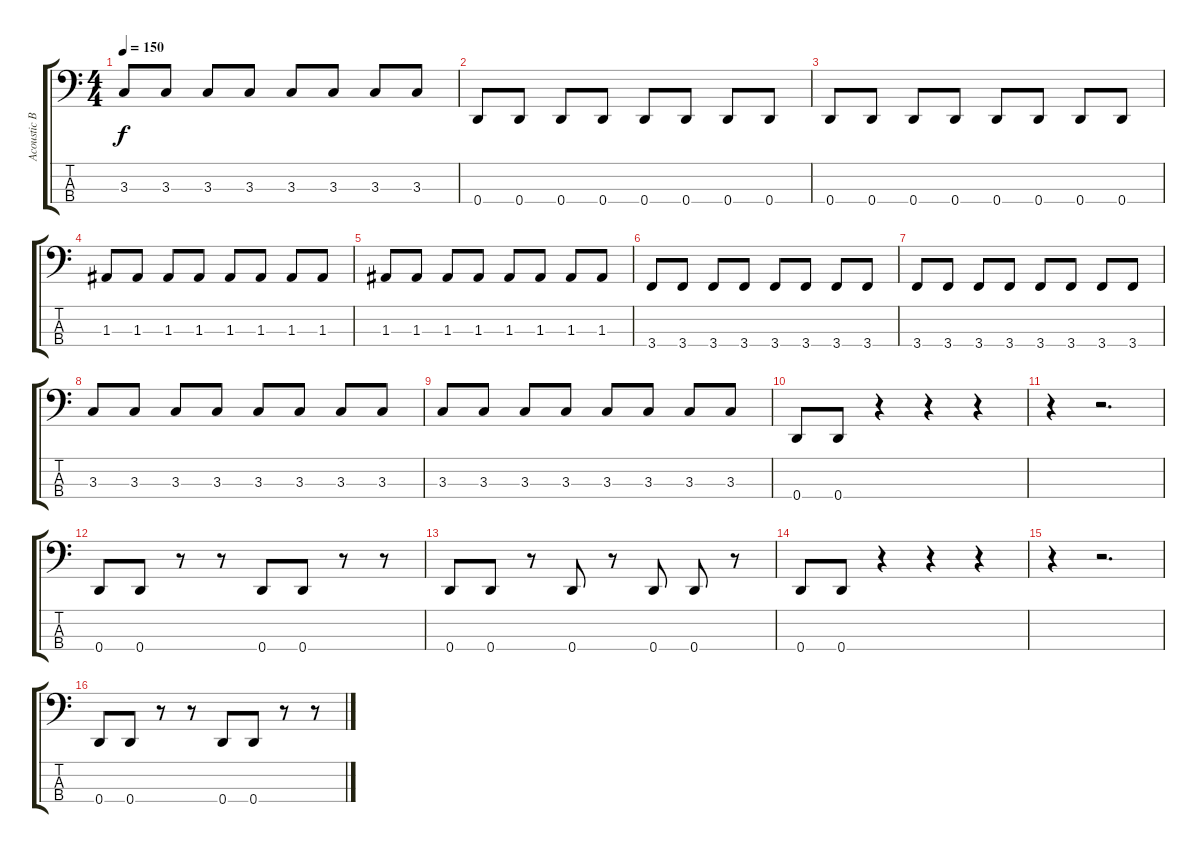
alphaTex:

\track ("Acoustic Bass" "Acoustic B") {instrument acousticbass}
\staff {score tabs}
\tuning (G2 D2 A1 D1) {hide}
\ts (4 4)
\tempo 150
\clef f4
\ks c
3.3.8{dy f} 3.3.8 3.3.8 3.3.8 3.3.8 3.3.8 3.3.8 3.3.8 |
0.4.8 0.4.8 0.4.8 0.4.8 0.4.8 0.4.8 0.4.8 0.4.8 |
0.4.8 0.4.8 0.4.8 0.4.8 0.4.8 0.4.8 0.4.8 0.4.8 |
1.3.8 1.3.8 1.3.8 1.3.8 1.3.8 1.3.8 1.3.8 1.3.8 |
1.3.8 1.3.8 1.3.8 1.3.8 1.3.8 1.3.8 1.3.8 1.3.8 |
3.4.8 3.4.8 3.4.8 3.4.8 3.4.8 3.4.8 3.4.8 3.4.8 |
3.4.8 3.4.8 3.4.8 3.4.8 3.4.8 3.4.8 3.4.8 3.4.8 |
3.3.8 3.3.8 3.3.8 3.3.8 3.3.8 3.3.8 3.3.8 3.3.8 |
3.3.8 3.3.8 3.3.8 3.3.8 3.3.8 3.3.8 3.3.8 3.3.8 |
0.4.8 0.4.8 r.4 r.4 r.4 |
r.4 r.2{d} |
0.4.8 0.4.8 r.8 r.8 0.4.8 0.4.8 r.8 r.8 |
0.4.8 0.4.8 r.8 0.4.8 r.8 0.4.8 0.4.8 r.8 |
0.4.8 0.4.8 r.4 r.4 r.4 |
r.4 r.2{d} |
0.4.8 0.4.8 r.8 r.8 0.4.8 0.4.8 r.8 r.8
